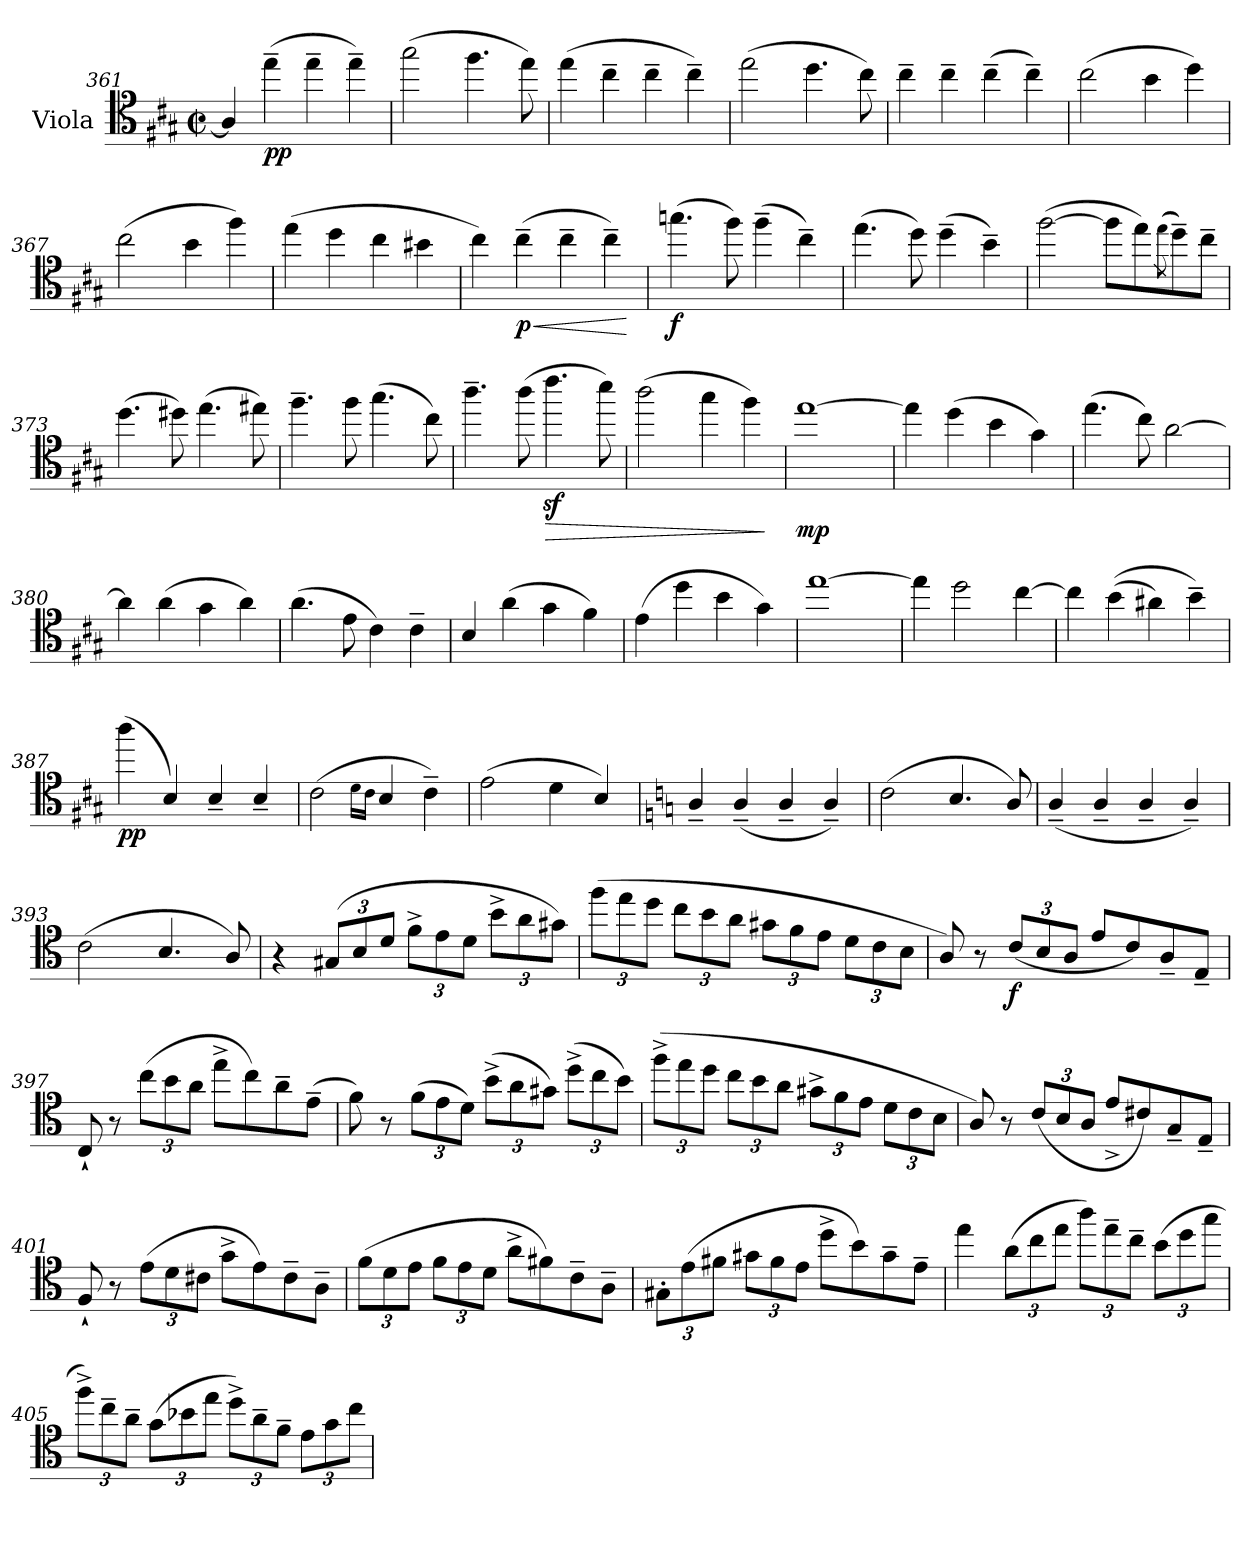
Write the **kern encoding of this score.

**kern	**dynam
*part1	*part1
*staff1	*staff1
*I"Viola	*
*I'Vla.	*
*clefC4	*
*k[f#c#g#]	*
*M2/2	*
*met(c|)	*
=361	=361
4A/]	.
!	!LO:DY:b
(>4ee~\	pp
4ee~\	.
4ee~\)	.
=362	=362
(>2gg#\	.
4.ff#\	.
8ee\)	.
=363	=363
(>4ee\	.
4cc#~\	.
4cc#~\	.
4cc#~\)	.
=364	=364
(>2ee\	.
4.dd\	.
8cc#\)	.
=365	=365
4cc#~\	.
4cc#~\	.
(>4cc#~\	.
4cc#~\)	.
=366	=366
(>2cc#\	.
4b\	.
4dd\)	.
=367	=367
(>2cc#\	.
4b\	.
4ff#\)	.
=368	=368
(>4ee\	.
4dd\	.
4cc#\	.
4b#X\	.
=369	=369
4cc#\)	.
!	!LO:HP:b
!	!LO:DY:n=1:b
(>4cc#~\	< p
4cc#~\	.
4cc#~\)	.
.	[
=370	=370
!	!LO:DY:b
(>4.ggn\	f
8ff#\)	.
(>4ff#~\	.
4cc#~\)	.
=371	=371
(>4.ee\	.
8dd\)	.
(>4dd~\	.
4b~\)	.
=372	=372
(>[2ff#\	.
8ff#\L]	.
8ee\)	.
(<8qee\	.
8dd~\)	.
8cc#~\J	.
=373	=373
(>4.dd\	.
8dd#X\)	.
(>4.ee\	.
8ee#X\)	.
=374	=374
4.ff#~\	.
8ff#\	.
(>4.gg#\	.
8cc#\)	.
=375	=375
4.aa~\	.
(>8aa\	.
!	!LO:HP:b
4.ccc#z<\	>
8bb\)	.
=376	=376
(>2aa\	.
4gg#\	.
4ff#\)	.
.	]
=377	=377
!	!LO:DY:b
[1ee	mp
=378	=378
4ee\]	.
(>4dd\	.
4b\	.
4g#\)	.
=379	=379
(>4.ee\	.
8cc#\)	.
[2a\	.
=380	=380
4a\]	.
(>4a\	.
4g#\	.
4a\)	.
=381	=381
(>4.a\	.
8e\	.
4c#\)	.
4c#~\	.
=382	=382
4B/	.
(>4a\	.
4g#\	.
4f#\)	.
=383	=383
(>4e\	.
4dd\	.
4b\	.
4g#\)	.
=384	=384
[1ee	.
=385	=385
4ee\]	.
2dd\	.
[4cc#\	.
=386	=386
4cc#\]	.
(>(>4b\	.
4a#X\)	.
4b~\)	.
=387	=387
!	!LO:DY:b
(>4aa\	pp
4B/)	.
4B~/	.
4B~/	.
=388	=388
(<2c#\	.
16qd\LL	.
16qc#\JJ	.
4B/	.
4c#~\)	.
=389	=389
(<2e\	.
4d\	.
4B/)	.
=390	=390
*k[]	*
*MM162	*
4A~/	.
(<4A~/	.
4A~/	.
4A~/)	.
=391	=391
(<2c\	.
4.B/	.
8A/)	.
=392	=392
(<4A~/	.
4A~/	.
4A~/	.
4A~/)	.
=393	=393
(<2c\	.
4.B/	.
*MM200	*
8A/)	.
=394	=394
4r	.
*Xbrackettup	*
(>12G#X/L	.
12B/	.
12d\J	.
12f^\L	.
12e\	.
12d\J	.
12b^\L	.
12a\	.
12g#X\J)	.
=395	=395
(>12ff\L	.
12ee\	.
12dd\J	.
12cc\L	.
12b\	.
12a\J	.
12g#X\L	.
12f\	.
12e\J	.
12d\L	.
12c\	.
12B/J	.
=396	=396
8A/)	.
8r	.
!	!LO:DY:b
(<12c\L	f
12B/	.
12A/J	.
8e\L	.
8c\)	.
8A~/	.
8E~/J	.
=397	=397
8C`/	.
8r	.
(>12cc\L	.
12b\	.
12a\J	.
8ee^\L	.
8cc\)	.
8a~\	.
(>8e~\J	.
=398	=398
8f\)	.
8r	.
(>12f\L	.
12e\	.
12d\J)	.
(>12b^\L	.
12a\	.
12g#X\J)	.
(>12dd^\L	.
12cc\	.
12b\J)	.
=399	=399
(>12ff^\L	.
12ee\	.
12dd\J	.
12cc\L	.
12b\	.
12a\J	.
12g#X^\L	.
12f\	.
12e\J	.
12d\L	.
12c\	.
12B/J	.
=400	=400
8A/)	.
8r	.
(<12c\L	.
12B/	.
12A/J	.
8e^\L	.
8c#X\)	.
8G~/	.
8E~/J	.
=401	=401
8F`/	.
8r	.
(<12e\L	.
12d\	.
12c#X\J	.
8g^\L	.
8e\)	.
8c#~\	.
8A~/J	.
=402	=402
(>12f\L	.
12d\	.
12e\J	.
12f\L	.
12e\	.
12d\J	.
8a^\L	.
8f#X\)	.
8c~\	.
8A~/J	.
=403	=403
12G#X'/L	.
(>12e\	.
12f#X\J	.
12g#X\L	.
12f#\	.
12e\J	.
8dd^\L	.
8b\)	.
8g#~\	.
8e~\J	.
=404	=404
4ee\	.
(>12a\L	.
12cc\	.
12ee\J	.
12aa\L)	.
12ee~\	.
12cc~\J	.
(>12b\L	.
12dd\	.
12gg\J	.
=405	=405
12ff^\L)	.
12cc~\	.
12a~\J	.
(>12g\L	.
12b-X\	.
12ee\J	.
12dd^\L)	.
12a~\	.
12f~\J	.
12e\L	.
12g\	.
12cc\J	.
=	=
*-	*-
